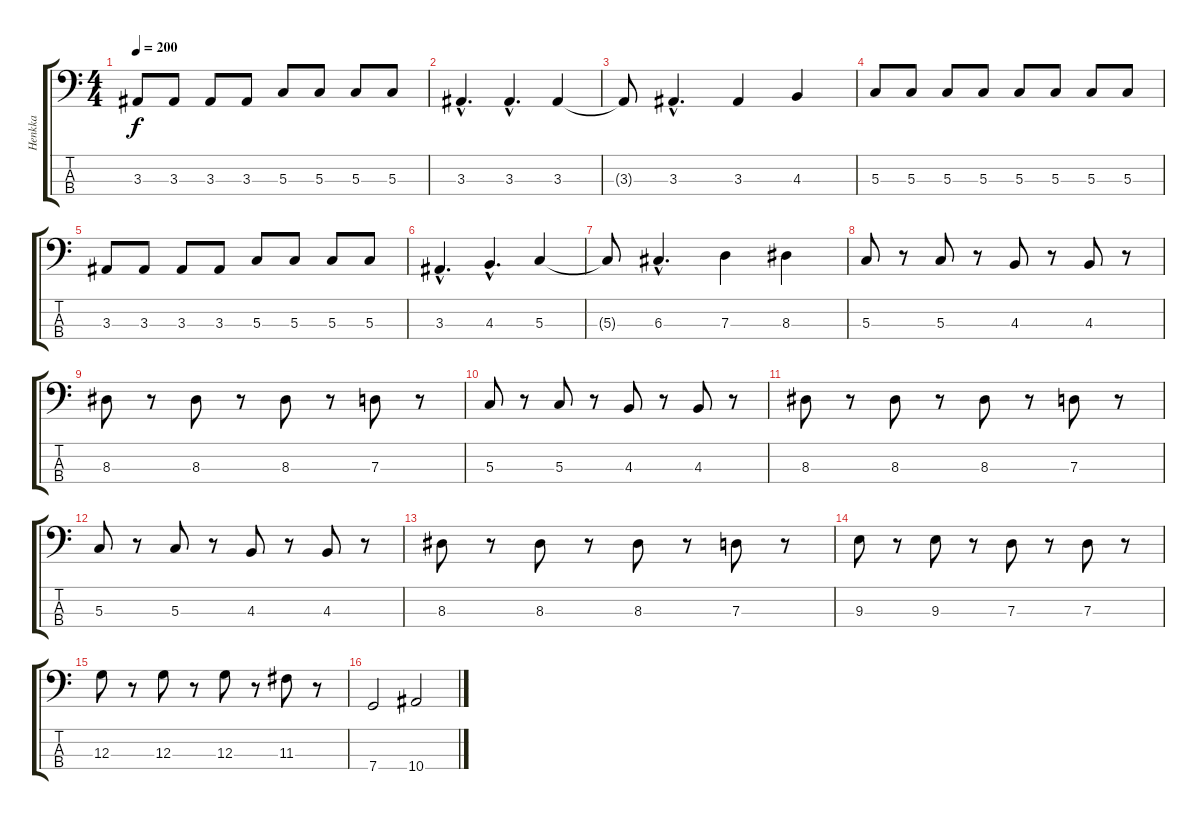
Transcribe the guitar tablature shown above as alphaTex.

\track ("Henkka" "Henkka") {instrument electricbasspick}
\staff {score tabs}
\tuning (F2 C2 G1 C1) {hide}
\ts (4 4)
\tempo 200
\clef f4
\ks c
3.3.8{dy f} 3.3.8 3.3.8 3.3.8 5.3.8 5.3.8 5.3.8 5.3.8 |
3.3{hac}.4{d} 3.3{hac}.4{d} 3.3.4 |
3.3{t}.8 3.3{hac}.4{d} 3.3.4 4.3.4 |
5.3.8 5.3.8 5.3.8 5.3.8 5.3.8 5.3.8 5.3.8 5.3.8 |
3.3.8 3.3.8 3.3.8 3.3.8 5.3.8 5.3.8 5.3.8 5.3.8 |
3.3{hac}.4{d} 4.3{hac}.4{d} 5.3.4 |
5.3{t}.8 6.3{hac}.4{d} 7.3.4 8.3.4 |
5.3.8 r.8 5.3.8 r.8 4.3.8 r.8 4.3.8 r.8 |
8.3.8 r.8 8.3.8 r.8 8.3.8 r.8 7.3.8 r.8 |
5.3.8 r.8 5.3.8 r.8 4.3.8 r.8 4.3.8 r.8 |
8.3.8 r.8 8.3.8 r.8 8.3.8 r.8 7.3.8 r.8 |
5.3.8 r.8 5.3.8 r.8 4.3.8 r.8 4.3.8 r.8 |
8.3.8 r.8 8.3.8 r.8 8.3.8 r.8 7.3.8 r.8 |
9.3.8 r.8 9.3.8 r.8 7.3.8 r.8 7.3.8 r.8 |
12.3.8 r.8 12.3.8 r.8 12.3.8 r.8 11.3.8 r.8 |
7.4.2 10.4.2
